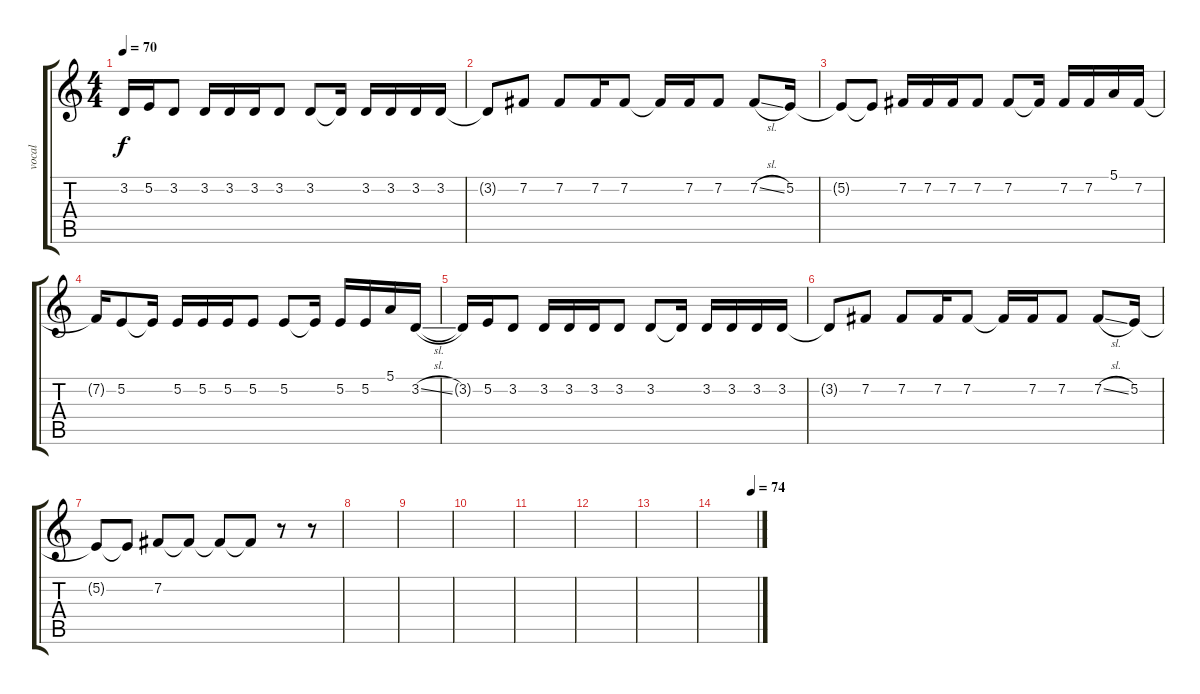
\track ("vocal" "vocal") {instrument synthbrass1}
\staff {score tabs}
\tuning (E4 B3 G3 D3 A2 E2) {hide}
\ts (4 4)
\tempo 70
\clef g2
\ks c
3.2{t}.16{dy f} 5.2.16 3.2.8 3.2.16 3.2.16 3.2.16 3.2.8 3.2.8 3.2{t}.16 3.2.16 3.2.16 3.2.16 3.2.16 |
3.2{t}.8 7.2.8 7.2.8 7.2.16 7.2.8 7.2{t}.16 7.2.16 7.2.8 7.2{sl}.8 5.2.16 |
5.2{t}.8 5.2{t}.8 7.2.16 7.2.16 7.2.16 7.2.8 7.2.8 7.2{t}.16 7.2.16 7.2.16 5.1.16 7.2.16 |
7.2{t}.16 5.2.8 5.2{t}.16 5.2.16 5.2.16 5.2.16 5.2.8 5.2.8 5.2{t}.16 5.2.16 5.2.16 5.1.16 3.2{sl}.16 |
3.2{t}.16 5.2.16 3.2.8 3.2.16 3.2.16 3.2.16 3.2.8 3.2.8 3.2{t}.16 3.2.16 3.2.16 3.2.16 3.2.16 |
3.2{t}.8 7.2.8 7.2.8 7.2.16 7.2.8 7.2{t}.16 7.2.16 7.2.8 7.2{sl}.8 5.2.16 |
5.2{t}.8 5.2{t}.8 7.2.8 7.2{t}.8 7.2{t}.8 7.2{t}.8 r.8 r.8 |
|
|
|
|
|
|
\tempo (74 0.875)
